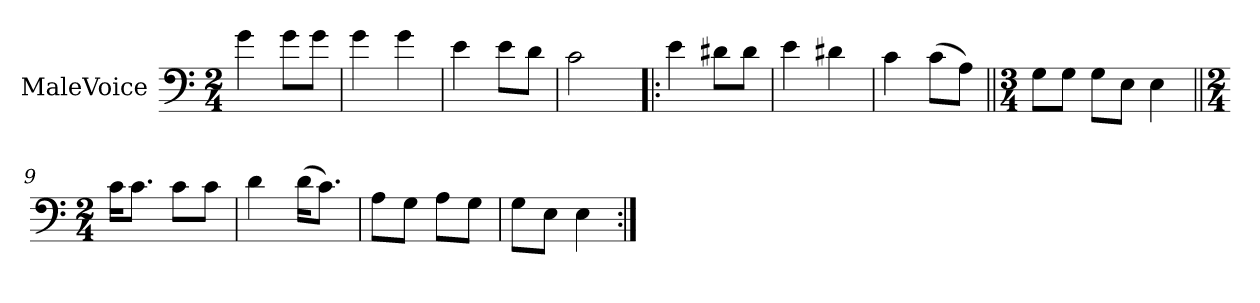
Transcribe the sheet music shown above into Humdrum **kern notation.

**kern
*part1
*staff1
*I"MaleVoice
*clefF4
*M2/4
*MM69
=1
4g
8g\L
8g\J
=2
4g
4g
=3
4e
8e\L
8d\J
=4
2c
=5!|:
4e
8d#X\L
8d#\J
=6
4e
4d#X
=7
4c
(8c\L
8A\J)
=8||
*M3/4
8G\L
8G\J
8G\L
8E\J
4E
=9||
*M2/4
16c\KL
8.c\J
8c\L
8c\J
=10
4d
(16d\KL
8.c\J)
=11
8A\L
8G\J
8A\L
8G\J
=12
8G\L
8E\J
4E
=:|!
*-
